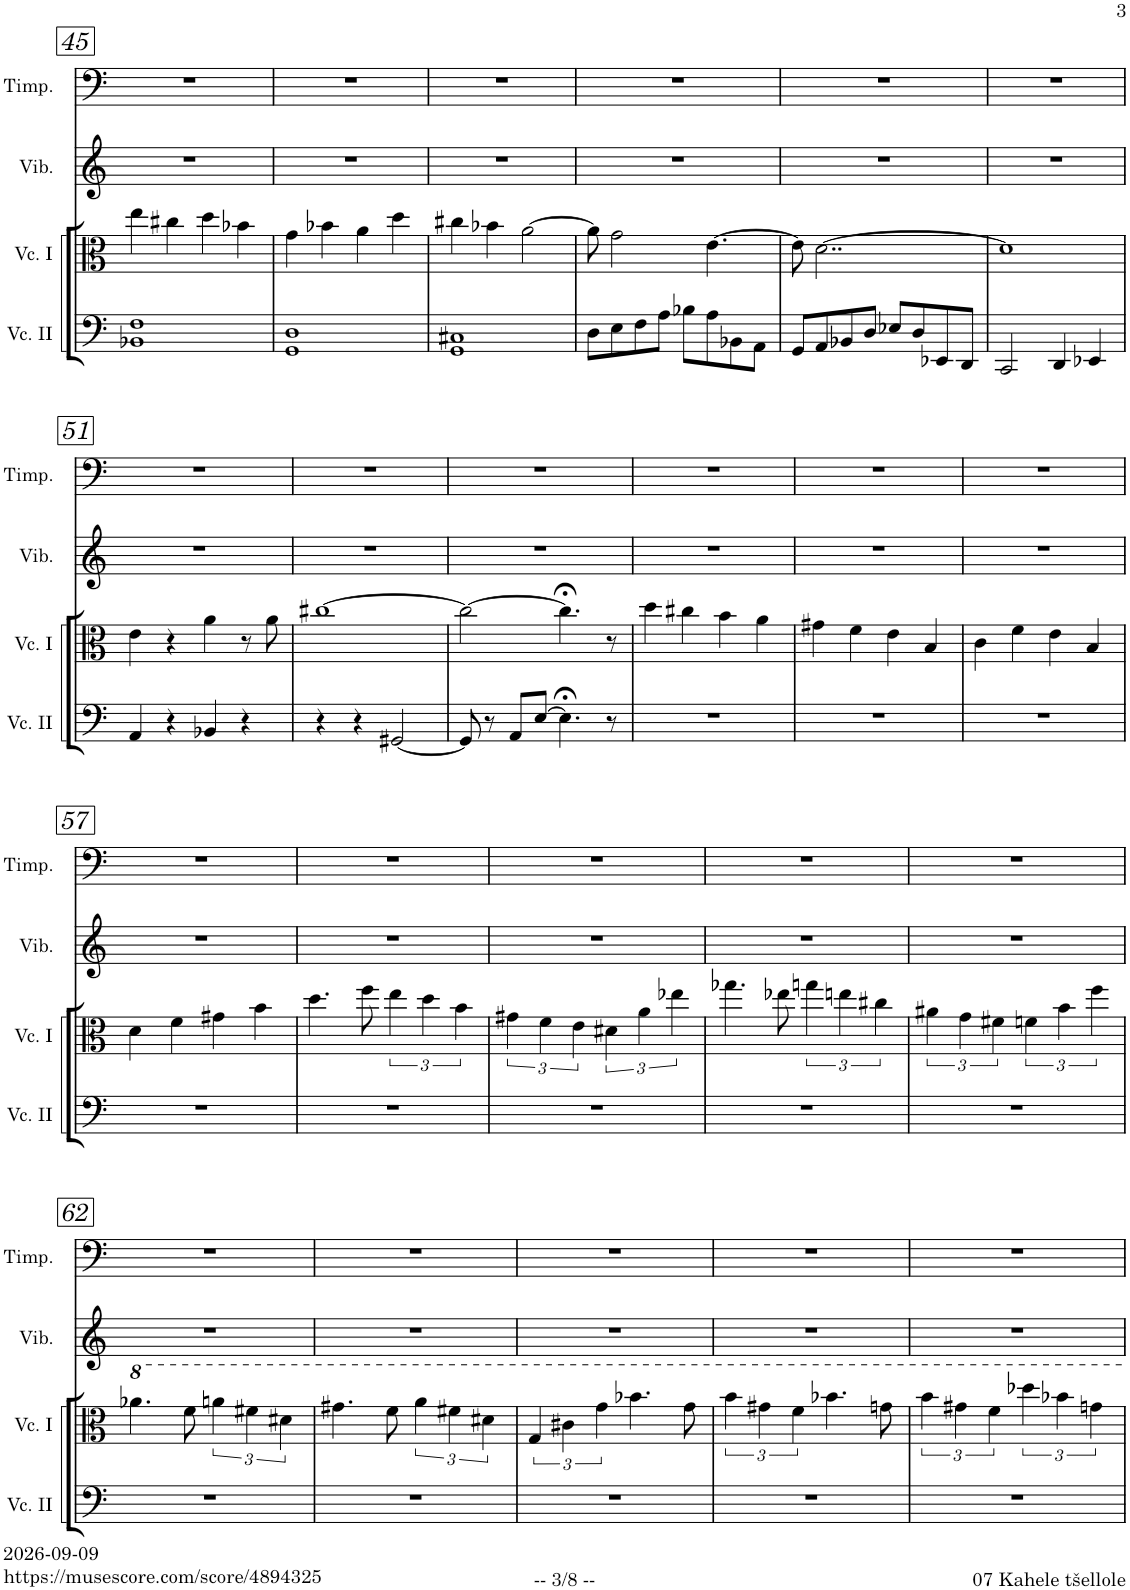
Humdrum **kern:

**kern	**kern	**kern	**kern
*part4	*part3	*part2	*part1
*staff4	*staff3	*staff2	*staff1
*I"Violoncello II	*I"Violoncello I	*I"Vibraphone	*I"Timpani
*I'Vc. II	*I'Vc. I	*I'Vib.	*I'Timp.
!!LO:PB:g=z
*clefF4	*clefC3	*clefG2	*clefF4
*k[]	*k[]	*k[]	*k[]
*M4/4	*M4/4	*M4/4	*M4/4
=45	=45	=45	=45
1BB-X 1F	4ee\	1r	1r
.	4cc#X\	.	.
.	4dd\	.	.
.	4b-X\	.	.
=46	=46	=46	=46
1GG 1D	4g\	1r	1r
.	4b-X\	.	.
.	4a\	.	.
.	4dd\	.	.
=47	=47	=47	=47
1GG 1C#X	4cc#X\	1r	1r
.	4b-X\	.	.
.	[2a\	.	.
=48	=48	=48	=48
8D\L	8a\]	1r	1r
8E\	2g\	.	.
8F\	.	.	.
8A\J	.	.	.
8B-X\L	.	.	.
8A\	[4.e\	.	.
8BB-X\	.	.	.
8AA\J	.	.	.
=49	=49	=49	=49
8GG/L	8e\]	1r	1r
8AA/	[2..d\	.	.
8BB-X/	.	.	.
8D/J	.	.	.
8E-X/L	.	.	.
8D/	.	.	.
8EE-X/	.	.	.
8DD/J	.	.	.
=50	=50	=50	=50
2CC/	1d]	1r	1r
4DD/	.	.	.
4EE-X/	.	.	.
!!LO:LB:g=z
=51	=51	=51	=51
4AA/	4e\	1r	1r
4r	4r	.	.
4BB-X/	4a\	.	.
4r	8r	.	.
.	8a\	.	.
=52	=52	=52	=52
4r	[1cc#X	1r	1r
4r	.	.	.
[2GG#X/	.	.	.
=53	=53	=53	=53
8GG#/]	2cc#\_	1r	1r
8r	.	.	.
8AA/L	.	.	.
[8E/J	.	.	.
4.E;<\]	4.cc#;<\]	.	.
8r	8r	.	.
=54	=54	=54	=54
1r	4dd\	1r	1r
.	4cc#X\	.	.
.	4b\	.	.
.	4a\	.	.
=55	=55	=55	=55
1r	4g#X\	1r	1r
.	4f\	.	.
.	4e\	.	.
.	4B/	.	.
=56	=56	=56	=56
1r	4c\	1r	1r
.	4f\	.	.
.	4e\	.	.
.	4B/	.	.
!!LO:LB:g=z
=57	=57	=57	=57
1r	4d\	1r	1r
.	4f\	.	.
.	4g#X\	.	.
.	4b\	.	.
=58	=58	=58	=58
1r	4.dd\	1r	1r
.	8ff\	.	.
.	6ee\	.	.
.	6dd\	.	.
.	6b\	.	.
=59	=59	=59	=59
1r	6g#X\	1r	1r
.	6f\	.	.
.	6e\	.	.
.	6d#X\	.	.
.	6a\	.	.
.	6ee-X\	.	.
=60	=60	=60	=60
1r	4.gg-X\	1r	1r
.	8ee-X\	.	.
.	6ggn\	.	.
.	6een\	.	.
.	6cc#X\	.	.
=61	=61	=61	=61
1r	6a#X\	1r	1r
.	6g\	.	.
.	6f#X\	.	.
.	6fn\	.	.
.	6b\	.	.
.	6ff\	.	.
!!LO:LB:g=z
=62	=62	=62	=62
1r	4.aa-X\	1r	1r
.	8ff\	.	.
.	6aan\	.	.
.	6ff#X\	.	.
.	6dd#X\	.	.
=63	=63	=63	=63
1r	4.gg#X\	1r	1r
.	8ff\	.	.
.	6aa\	.	.
.	6ff#X\	.	.
.	6dd#X\	.	.
=64	=64	=64	=64
1r	6g/	1r	1r
.	6cc#X\	.	.
.	6gg\	.	.
.	4.bb-X\	.	.
.	8gg\	.	.
=65	=65	=65	=65
1r	6bb\	1r	1r
.	6gg#X\	.	.
.	6ff\	.	.
.	4.bb-X\	.	.
.	8ggn\	.	.
=66	=66	=66	=66
1r	6bb\	1r	1r
.	6gg#X\	.	.
.	6ff\	.	.
.	6ddd-X\	.	.
.	6bb-X\	.	.
.	6ggn\	.	.
=	=	=	=
*-	*-	*-	*-
